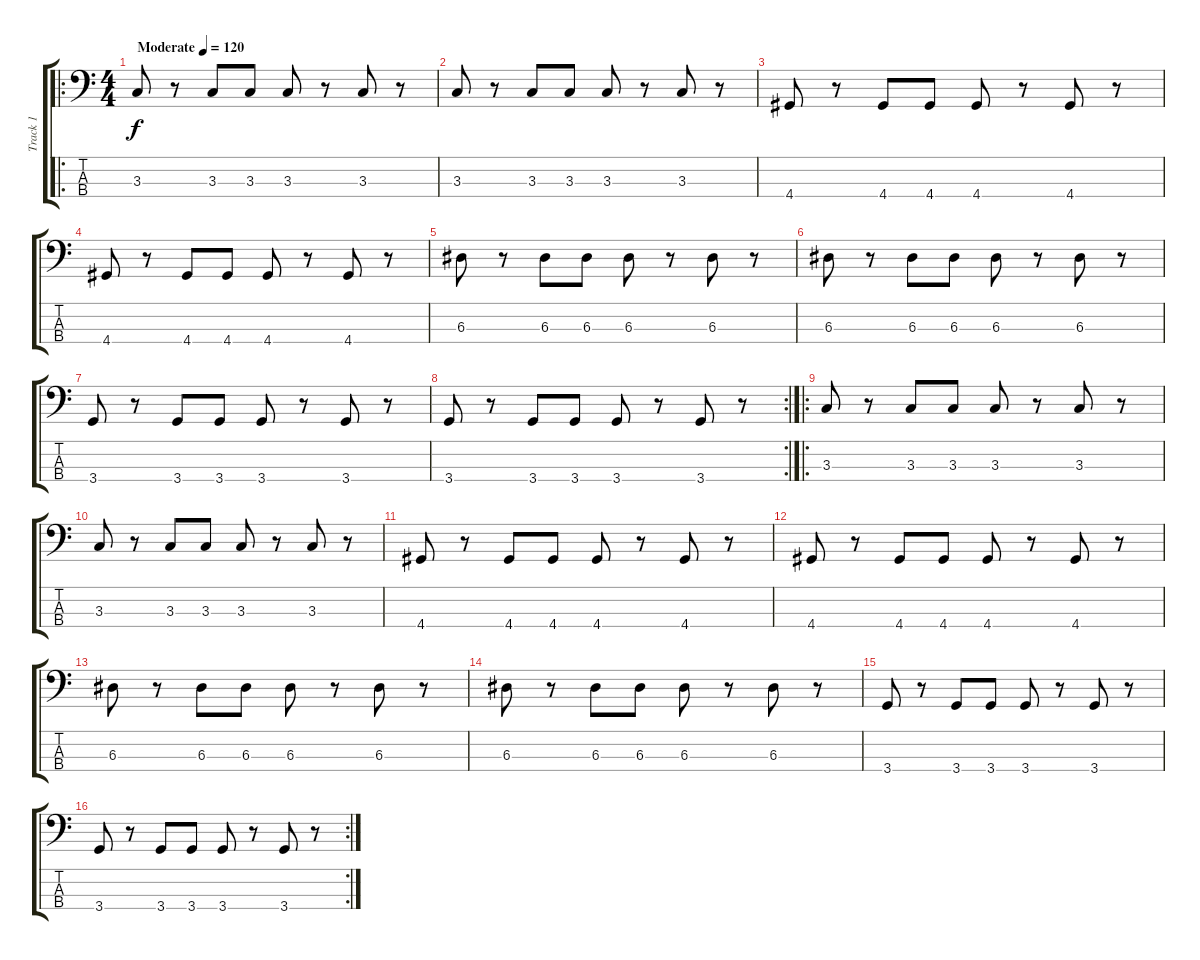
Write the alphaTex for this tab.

\track ("Track 1" "Track 1") {instrument slapbass2}
\staff {score tabs}
\tuning (G2 D2 A1 E1) {hide}
\ro
\ts (4 4)
\tempo (120 "Moderate")
\clef f4
\ks c
3.3.8{dy f instrument slapbass2} r.8 3.3.8 3.3.8 3.3.8 r.8 3.3.8 r.8 |
3.3.8 r.8 3.3.8 3.3.8 3.3.8 r.8 3.3.8 r.8 |
4.4.8 r.8 4.4.8 4.4.8 4.4.8 r.8 4.4.8 r.8 |
4.4.8 r.8 4.4.8 4.4.8 4.4.8 r.8 4.4.8 r.8 |
6.3.8 r.8 6.3.8 6.3.8 6.3.8 r.8 6.3.8 r.8 |
6.3.8 r.8 6.3.8 6.3.8 6.3.8 r.8 6.3.8 r.8 |
3.4.8 r.8 3.4.8 3.4.8 3.4.8 r.8 3.4.8 r.8 |
\rc 2
3.4.8 r.8 3.4.8 3.4.8 3.4.8 r.8 3.4.8 r.8 |
\ro
3.3.8 r.8 3.3.8 3.3.8 3.3.8 r.8 3.3.8 r.8 |
3.3.8 r.8 3.3.8 3.3.8 3.3.8 r.8 3.3.8 r.8 |
4.4.8 r.8 4.4.8 4.4.8 4.4.8 r.8 4.4.8 r.8 |
4.4.8 r.8 4.4.8 4.4.8 4.4.8 r.8 4.4.8 r.8 |
6.3.8 r.8 6.3.8 6.3.8 6.3.8 r.8 6.3.8 r.8 |
6.3.8 r.8 6.3.8 6.3.8 6.3.8 r.8 6.3.8 r.8 |
3.4.8 r.8 3.4.8 3.4.8 3.4.8 r.8 3.4.8 r.8 |
\rc 2
3.4.8 r.8 3.4.8 3.4.8 3.4.8 r.8 3.4.8 r.8
